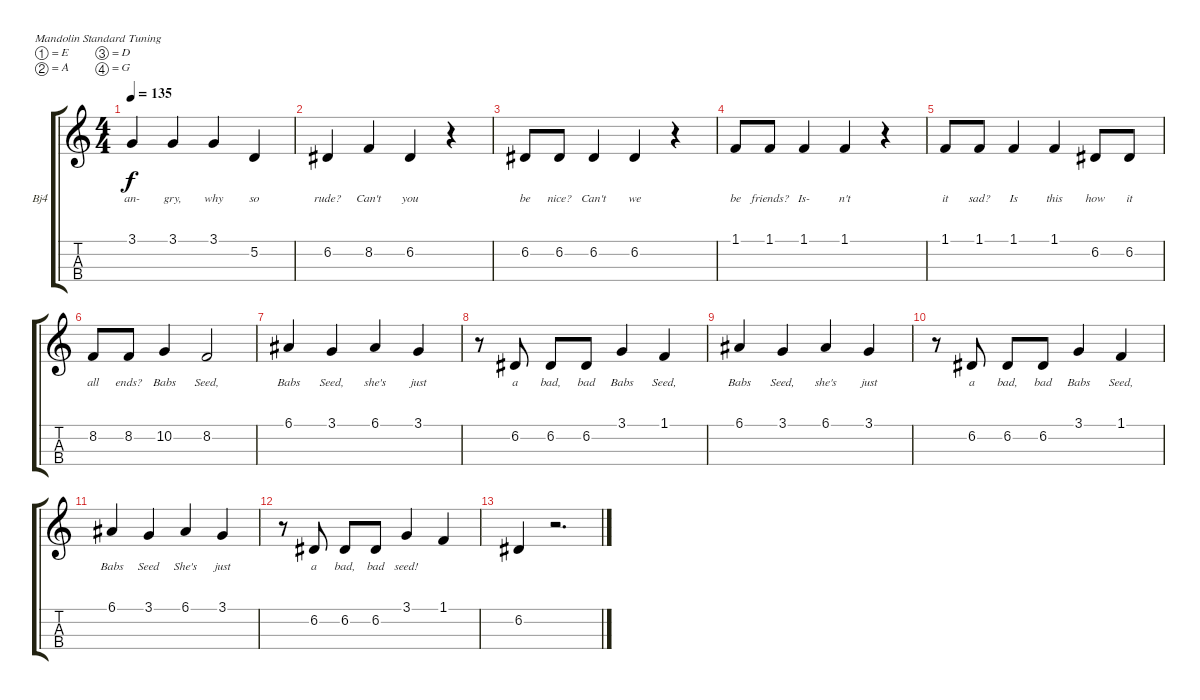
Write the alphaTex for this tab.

\defaultSystemsLayout 4
\bracketExtendMode groupsimilarinstruments
\firstSystemTrackNameOrientation horizontal
\otherSystemsTrackNameOrientation horizontal
\track ("Голос" "Bj4") {instrument banjo}
\staff {score tabs}
\tuning (E4 A3 D3 G2)
\ts (4 4)
\tempo 135
\clef g2
\scale
0.333333
\ks c
3.1.4{lyrics (0 "an-") lyrics (1 "") lyrics (2 "") lyrics (3 "") lyrics (4 "") dy f} 3.1.4{lyrics (0 "gry,") lyrics (1 "") lyrics (2 "") lyrics (3 "") lyrics (4 "")} 3.1.4{lyrics (0 "why") lyrics (1 "") lyrics (2 "") lyrics (3 "") lyrics (4 "")} 5.2.4{lyrics (0 "so") lyrics (1 "") lyrics (2 "") lyrics (3 "") lyrics (4 "")} |
\scale
0.333333 6.2.4{lyrics (0 "rude?") lyrics (1 "") lyrics (2 "") lyrics (3 "") lyrics (4 "")} 8.2.4{lyrics (0 "Can't") lyrics (1 "") lyrics (2 "") lyrics (3 "") lyrics (4 "")} 6.2.4{lyrics (0 "you") lyrics (1 "") lyrics (2 "") lyrics (3 "") lyrics (4 "")} r.4 |
\scale
0.333333 6.2.8{lyrics (0 "be") lyrics (1 "") lyrics (2 "") lyrics (3 "") lyrics (4 "")} 6.2.8{lyrics (0 "nice?") lyrics (1 "") lyrics (2 "") lyrics (3 "") lyrics (4 "")} 6.2.4{lyrics (0 "Can't") lyrics (1 "") lyrics (2 "") lyrics (3 "") lyrics (4 "")} 6.2.4{lyrics (0 "we") lyrics (1 "") lyrics (2 "") lyrics (3 "") lyrics (4 "")} r.4 |
\scale
0.333333 1.1.8{lyrics (0 "be") lyrics (1 "") lyrics (2 "") lyrics (3 "") lyrics (4 "")} 1.1.8{lyrics (0 "friends?") lyrics (1 "") lyrics (2 "") lyrics (3 "") lyrics (4 "")} 1.1.4{lyrics (0 "Is-") lyrics (1 "") lyrics (2 "") lyrics (3 "") lyrics (4 "")} 1.1.4{lyrics (0 "n't") lyrics (1 "") lyrics (2 "") lyrics (3 "") lyrics (4 "")} r.4 |
\scale
0.333333 1.1.8{lyrics (0 "it") lyrics (1 "") lyrics (2 "") lyrics (3 "") lyrics (4 "")} 1.1.8{lyrics (0 "sad?") lyrics (1 "") lyrics (2 "") lyrics (3 "") lyrics (4 "")} 1.1.4{lyrics (0 "Is") lyrics (1 "") lyrics (2 "") lyrics (3 "") lyrics (4 "")} 1.1.4{lyrics (0 "this") lyrics (1 "") lyrics (2 "") lyrics (3 "") lyrics (4 "")} 6.2.8{lyrics (0 "how") lyrics (1 "") lyrics (2 "") lyrics (3 "") lyrics (4 "")} 6.2.8{lyrics (0 "it") lyrics (1 "") lyrics (2 "") lyrics (3 "") lyrics (4 "")} |
\scale
0.333333 8.2.8{lyrics (0 "all") lyrics (1 "") lyrics (2 "") lyrics (3 "") lyrics (4 "")} 8.2.8{lyrics (0 "ends?") lyrics (1 "") lyrics (2 "") lyrics (3 "") lyrics (4 "")} 10.2.4{lyrics (0 "Babs") lyrics (1 "") lyrics (2 "") lyrics (3 "") lyrics (4 "")} 8.2.2{lyrics (0 "Seed,") lyrics (1 "") lyrics (2 "") lyrics (3 "") lyrics (4 "")} |
\scale
0.333333 6.1.4{lyrics (0 "Babs") lyrics (1 "") lyrics (2 "") lyrics (3 "") lyrics (4 "")} 3.1.4{lyrics (0 "Seed,") lyrics (1 "") lyrics (2 "") lyrics (3 "") lyrics (4 "")} 6.1.4{lyrics (0 "she's") lyrics (1 "") lyrics (2 "") lyrics (3 "") lyrics (4 "")} 3.1.4{lyrics (0 "just") lyrics (1 "") lyrics (2 "") lyrics (3 "") lyrics (4 "")} |
\scale
0.333333 r.8 6.2.8{lyrics (0 "a") lyrics (1 "") lyrics (2 "") lyrics (3 "") lyrics (4 "")} 6.2.8{lyrics (0 "bad,") lyrics (1 "") lyrics (2 "") lyrics (3 "") lyrics (4 "")} 6.2.8{lyrics (0 "bad") lyrics (1 "") lyrics (2 "") lyrics (3 "") lyrics (4 "")} 3.1.4{lyrics (0 "Babs") lyrics (1 "") lyrics (2 "") lyrics (3 "") lyrics (4 "")} 1.1.4{lyrics (0 "Seed,") lyrics (1 "") lyrics (2 "") lyrics (3 "") lyrics (4 "")} |
\scale
0.333333 6.1.4{lyrics (0 "Babs") lyrics (1 "") lyrics (2 "") lyrics (3 "") lyrics (4 "")} 3.1.4{lyrics (0 "Seed,") lyrics (1 "") lyrics (2 "") lyrics (3 "") lyrics (4 "")} 6.1.4{lyrics (0 "she's") lyrics (1 "") lyrics (2 "") lyrics (3 "") lyrics (4 "")} 3.1.4{lyrics (0 "just") lyrics (1 "") lyrics (2 "") lyrics (3 "") lyrics (4 "")} |
\scale
0.333333 r.8 6.2.8{lyrics (0 "a") lyrics (1 "") lyrics (2 "") lyrics (3 "") lyrics (4 "")} 6.2.8{lyrics (0 "bad,") lyrics (1 "") lyrics (2 "") lyrics (3 "") lyrics (4 "")} 6.2.8{lyrics (0 "bad") lyrics (1 "") lyrics (2 "") lyrics (3 "") lyrics (4 "")} 3.1.4{lyrics (0 "Babs") lyrics (1 "") lyrics (2 "") lyrics (3 "") lyrics (4 "")} 1.1.4{lyrics (0 "Seed,") lyrics (1 "") lyrics (2 "") lyrics (3 "") lyrics (4 "")} |
\scale
0.333333 6.1.4{lyrics (0 "Babs") lyrics (1 "") lyrics (2 "") lyrics (3 "") lyrics (4 "")} 3.1.4{lyrics (0 "Seed") lyrics (1 "") lyrics (2 "") lyrics (3 "") lyrics (4 "")} 6.1.4{lyrics (0 "She's") lyrics (1 "") lyrics (2 "") lyrics (3 "") lyrics (4 "")} 3.1.4{lyrics (0 "just") lyrics (1 "") lyrics (2 "") lyrics (3 "") lyrics (4 "")} |
\scale
0.333333 r.8 6.2.8{lyrics (0 "a") lyrics (1 "") lyrics (2 "") lyrics (3 "") lyrics (4 "")} 6.2.8{lyrics (0 "bad,") lyrics (1 "") lyrics (2 "") lyrics (3 "") lyrics (4 "")} 6.2.8{lyrics (0 "bad") lyrics (1 "") lyrics (2 "") lyrics (3 "") lyrics (4 "")} 3.1.4{lyrics (0 "seed!") lyrics (1 "") lyrics (2 "") lyrics (3 "") lyrics (4 "")} 1.1.4 |
6.2.4{lyrics (0 "") lyrics (1 "") lyrics (2 "") lyrics (3 "") lyrics (4 "")} r.2{d}
